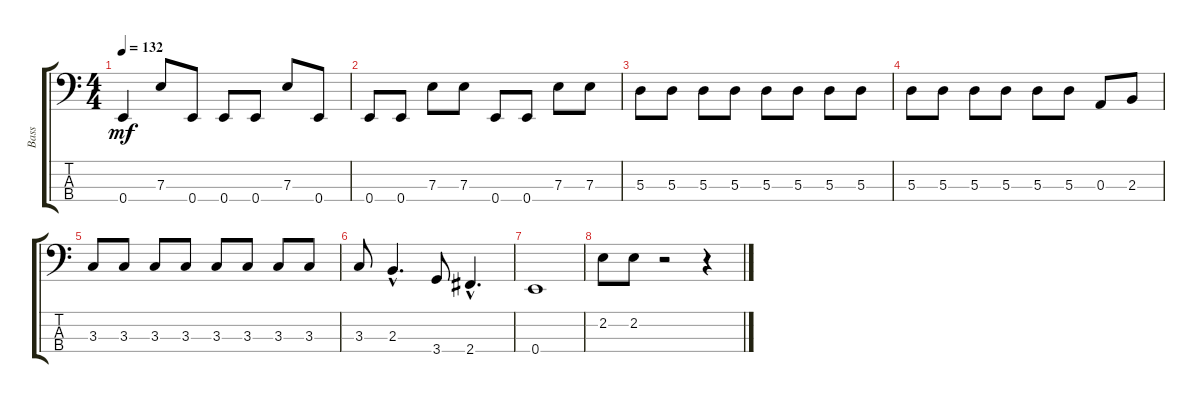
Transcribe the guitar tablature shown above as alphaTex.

\track ("Bass" "Bass") {instrument electricbassfinger}
\staff {score tabs}
\tuning (G2 D2 A1 E1) {hide}
\ts (4 4)
\tempo 132
\clef f4
\ks c
0.4.4{dy mf} 7.3.8 0.4.8 0.4.8 0.4.8 7.3.8 0.4.8 |
0.4.8 0.4.8 7.3.8 7.3.8 0.4.8 0.4.8 7.3.8 7.3.8 |
5.3.8 5.3.8 5.3.8 5.3.8 5.3.8 5.3.8 5.3.8 5.3.8 |
5.3.8 5.3.8 5.3.8 5.3.8 5.3.8 5.3.8 0.3.8 2.3.8 |
3.3.8 3.3.8 3.3.8 3.3.8 3.3.8 3.3.8 3.3.8 3.3.8 |
3.3.8 2.3{hac}.4{d} 3.4.8 2.4{hac}.4{d} |
0.4.1 |
2.2.8 2.2.8 r.2 r.4
